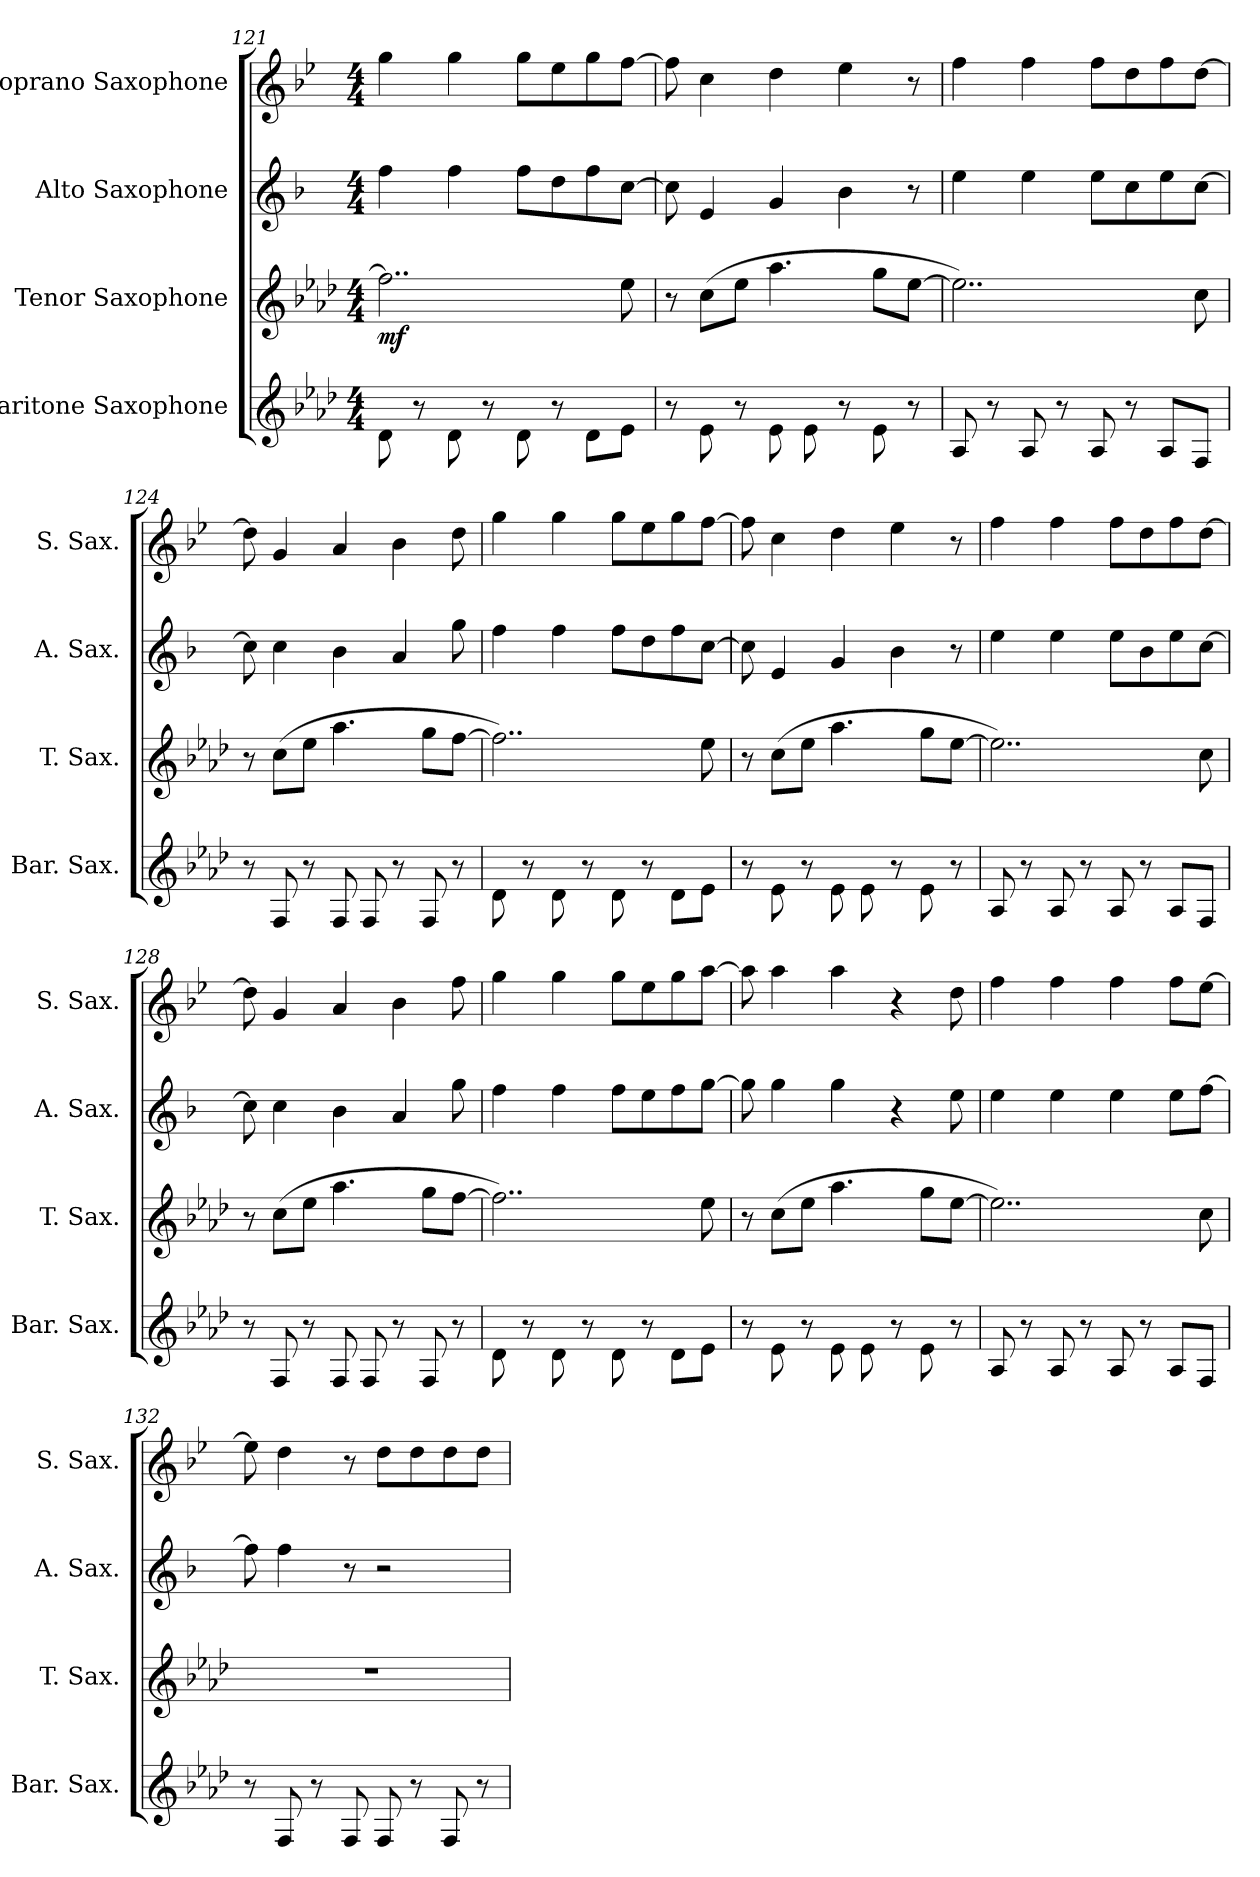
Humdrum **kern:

**kern	**kern	**dynam	**kern	**kern
*part4	*part3	*part3	*part2	*part1
*staff4	*staff3	*staff3	*staff2	*staff1
*I"Baritone Saxophone	*I"Tenor Saxophone	*	*I"Alto Saxophone	*I"Soprano Saxophone
*I'Bar. Sax.	*I'T. Sax.	*	*I'A. Sax.	*I'S. Sax.
*clefG2	*clefG2	*	*clefG2	*clefG2
*ITrd12c21	*ITrd8c14	*	*ITrd5c9	*ITrd1c2
*k[b-e-a-d-]	*k[b-e-a-d-]	*	*k[b-e-a-d-]	*k[b-e-a-d-]
*M4/4	*M4/4	*	*M4/4	*M4/4
=121	=121	=121	=121	=121
!	!	!LO:DY:b	!	!
8D-\	2..f\]	mf	4a-\	4ff\
8r	.	.	.	.
8D-\	.	.	4a-\	4ff\
8r	.	.	.	.
8D-\	.	.	8a-\L	8ff\L
8r	.	.	8f\	8dd-\
8D-\L	.	.	8a-\	8ff\
8E-\J	8e-\	.	[8e-\J	[8ee-\J
=122	=122	=122	=122	=122
8r	8r	.	8e-\]	8ee-\]
8E-\	(8c\L	.	4G/	4b-\
8r	8e-\J	.	.	.
8E-\	4.a-\	.	4B-/	4cc\
8E-\	.	.	.	.
8r	.	.	4d-\	4dd-\
8E-\	8g\L	.	.	.
8r	[8e-\J	.	8r	8r
=123	=123	=123	=123	=123
8AA-/	2..e-\])	.	4g\	4ee-\
8r	.	.	.	.
8AA-/	.	.	4g\	4ee-\
8r	.	.	.	.
8AA-/	.	.	8g\L	8ee-\L
8r	.	.	8e-\	8cc\
8AA-/L	.	.	8g\	8ee-\
8FF/J	8c\	.	[8e-\J	[8cc\J
!!LO:LB:g=z
=124	=124	=124	=124	=124
8r	8r	.	8e-\]	8cc\]
8FF/	(8c\L	.	4e-\	4f/
8r	8e-\J	.	.	.
8FF/	4.a-\	.	4d-\	4g/
8FF/	.	.	.	.
8r	.	.	4c/	4a-\
8FF/	8g\L	.	.	.
8r	[8f\J	.	8b-\	8cc\
=125	=125	=125	=125	=125
8D-\	2..f\])	.	4a-\	4ff\
8r	.	.	.	.
8D-\	.	.	4a-\	4ff\
8r	.	.	.	.
8D-\	.	.	8a-\L	8ff\L
8r	.	.	8f\	8dd-\
8D-\L	.	.	8a-\	8ff\
8E-\J	8e-\	.	[8e-\J	[8ee-\J
=126	=126	=126	=126	=126
8r	8r	.	8e-\]	8ee-\]
8E-\	(8c\L	.	4G/	4b-\
8r	8e-\J	.	.	.
8E-\	4.a-\	.	4B-/	4cc\
8E-\	.	.	.	.
8r	.	.	4d-\	4dd-\
8E-\	8g\L	.	.	.
8r	[8e-\J	.	8r	8r
=127	=127	=127	=127	=127
8AA-/	2..e-\])	.	4g\	4ee-\
8r	.	.	.	.
8AA-/	.	.	4g\	4ee-\
8r	.	.	.	.
8AA-/	.	.	8g\L	8ee-\L
8r	.	.	8d-\	8cc\
8AA-/L	.	.	8g\	8ee-\
8FF/J	8c\	.	[8e-\J	[8cc\J
!!LO:PB:g=z
=128	=128	=128	=128	=128
8r	8r	.	8e-\]	8cc\]
8FF/	(8c\L	.	4e-\	4f/
8r	8e-\J	.	.	.
8FF/	4.a-\	.	4d-\	4g/
8FF/	.	.	.	.
8r	.	.	4c/	4a-\
8FF/	8g\L	.	.	.
8r	[8f\J	.	8b-\	8ee-\
=129	=129	=129	=129	=129
8D-\	2..f\])	.	4a-\	4ff\
8r	.	.	.	.
8D-\	.	.	4a-\	4ff\
8r	.	.	.	.
8D-\	.	.	8a-\L	8ff\L
8r	.	.	8g\	8dd-\
8D-\L	.	.	8a-\	8ff\
8E-\J	8e-\	.	[8b-\J	[8gg\J
=130	=130	=130	=130	=130
8r	8r	.	8b-\]	8gg\]
8E-\	(8c\L	.	4b-\	4gg\
8r	8e-\J	.	.	.
8E-\	4.a-\	.	4b-\	4gg\
8E-\	.	.	.	.
8r	.	.	4r	4r
8E-\	8g\L	.	.	.
8r	[8e-\J	.	8g\	8cc\
=131	=131	=131	=131	=131
8AA-/	2..e-\])	.	4g\	4ee-\
8r	.	.	.	.
8AA-/	.	.	4g\	4ee-\
8r	.	.	.	.
8AA-/	.	.	4g\	4ee-\
8r	.	.	.	.
8AA-/L	.	.	8g\L	8ee-\L
8FF/J	8c\	.	[8a-\J	[8dd-\J
!!LO:LB:g=z
=132	=132	=132	=132	=132
8r	1r	.	8a-\]	8dd-\]
8FF/	.	.	4a-\	4cc\
8r	.	.	.	.
8FF/	.	.	8r	8r
8FF/	.	.	2r	8cc\L
8r	.	.	.	8cc\
8FF/	.	.	.	8cc\
8r	.	.	.	8cc\J
=	=	=	=	=
*-	*-	*-	*-	*-
